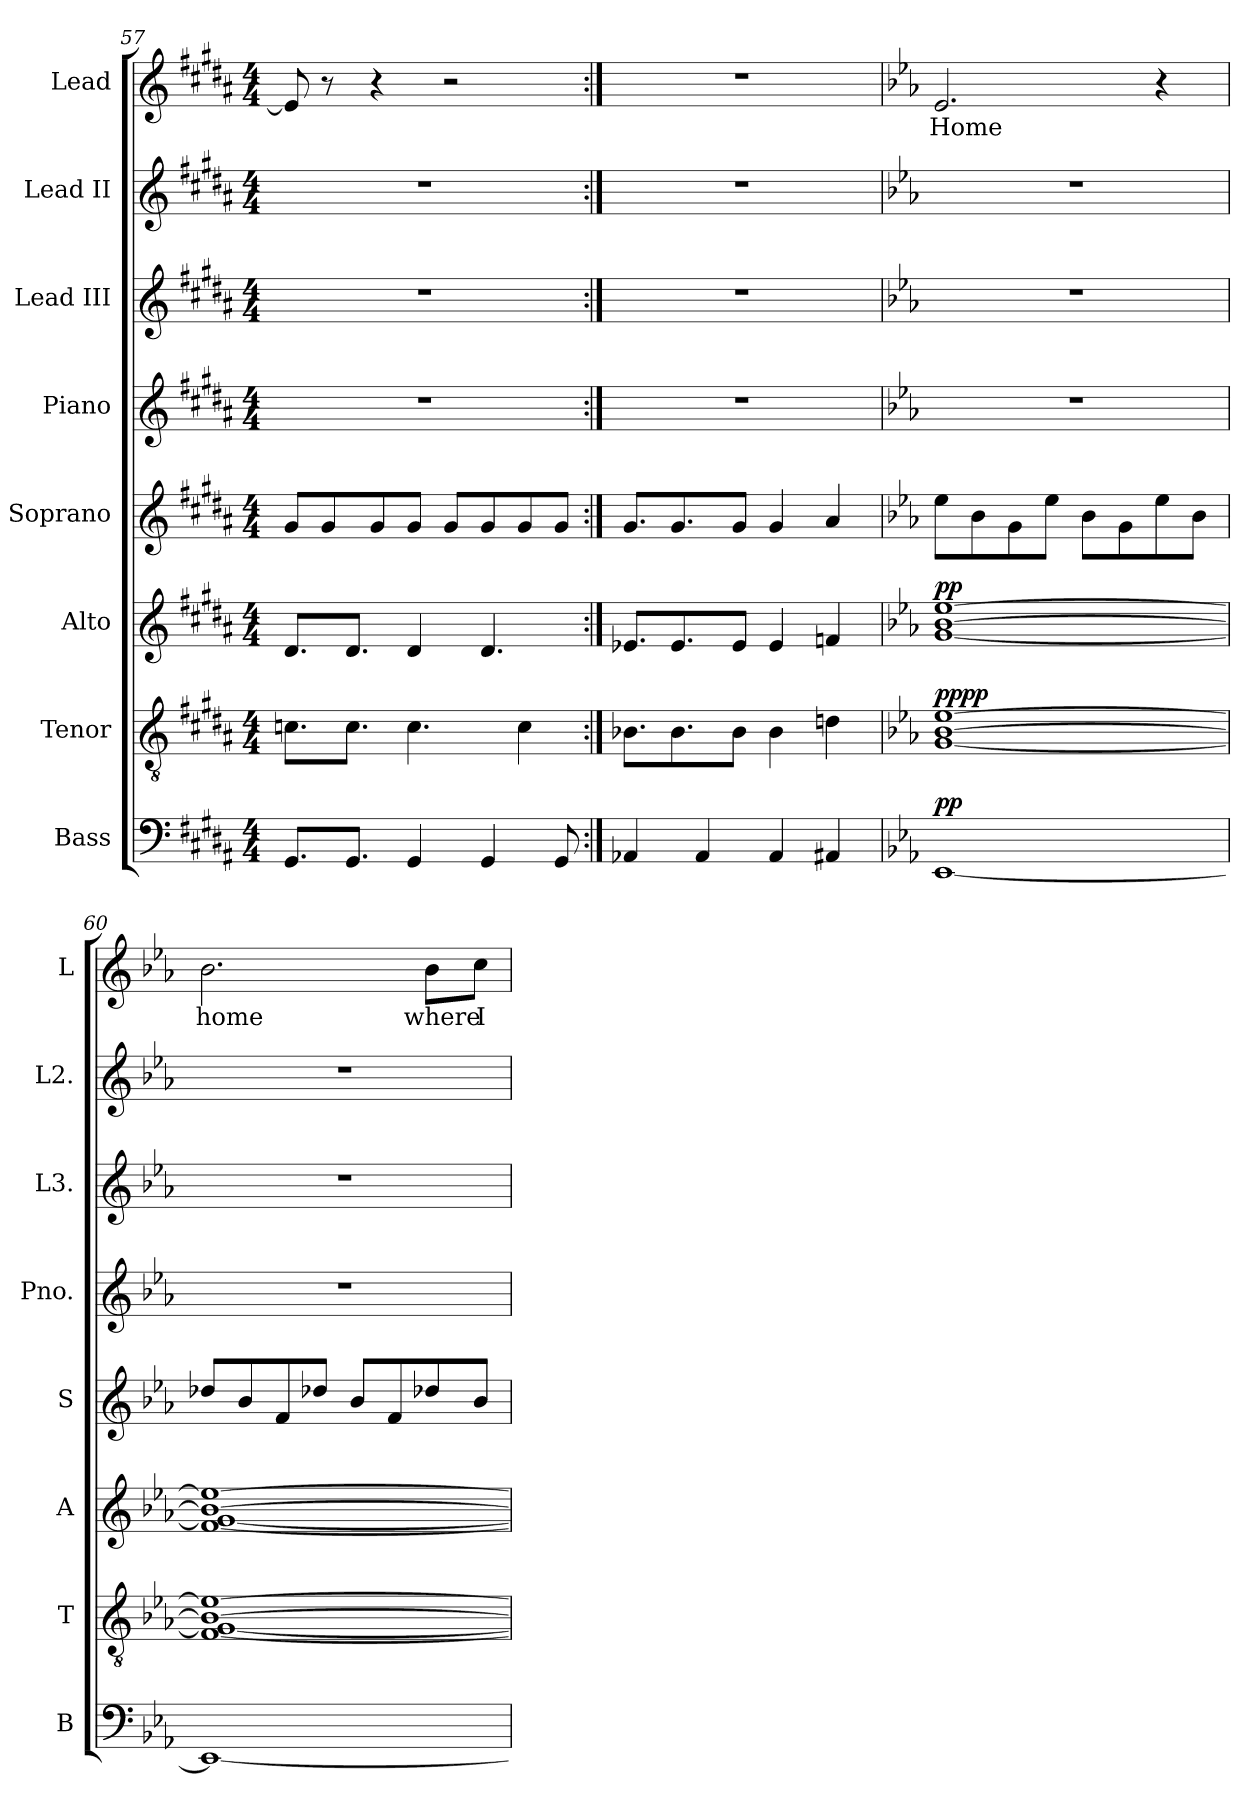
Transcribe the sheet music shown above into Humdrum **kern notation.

**kern	**dynam	**kern	**dynam	**kern	**dynam	**kern	**dynam	**kern	**kern	**kern	**kern	**text
*part8	*part8	*part7	*part7	*part6	*part6	*part5	*part5	*part4	*part3	*part2	*part1	*part1
*staff8	*staff8	*staff7	*staff7	*staff6	*staff6	*staff5	*staff5	*staff4	*staff3	*staff2	*staff1	*staff1
*I"Bass	*	*I"Tenor	*	*I"Alto	*	*I"Soprano	*	*I"Piano	*I"Lead III	*I"Lead II	*I"Lead	*
*I'B	*	*I'T	*	*I'A	*	*I'S	*	*I'Pno.	*I'L3.	*I'L2.	*I'L	*
*clefF4	*	*clefGv2	*	*clefG2	*	*clefG2	*	*clefG2	*clefG2	*clefG2	*clefG2	*
*k[f#c#g#d#a#]	*	*k[f#c#g#d#a#]	*	*k[f#c#g#d#a#]	*	*k[f#c#g#d#a#]	*	*k[f#c#g#d#a#]	*k[f#c#g#d#a#]	*k[f#c#g#d#a#]	*k[f#c#g#d#a#]	*
*M4/4	*	*M4/4	*	*M4/4	*	*M4/4	*	*M4/4	*M4/4	*M4/4	*M4/4	*
=57	=57	=57	=57	=57	=57	=57	=57	=57	=57	=57	=57	=57
8.GG#/L	.	8.cn\L	.	8.d#/L	.	8g#/L	.	1r	1r	1r	8e#/]	.
.	.	.	.	.	.	8g#/	.	.	.	.	8r	.
8.GG#/J	.	8.c\J	.	8.d#/J	.	.	.	.	.	.	.	.
.	.	.	.	.	.	8g#/	.	.	.	.	4r	.
4GG#/	.	4.c\	.	4d#/	.	8g#/J	.	.	.	.	.	.
.	.	.	.	.	.	8g#/L	.	.	.	.	2r	.
4GG#/	.	.	.	4.d#/	.	8g#/	.	.	.	.	.	.
.	.	4c\	.	.	.	8g#/	.	.	.	.	.	.
8GG#/	.	.	.	.	.	8g#/J	.	.	.	.	.	.
=58:|!	=58:|!	=58:|!	=58:|!	=58:|!	=58:|!	=58:|!	=58:|!	=58:|!	=58:|!	=58:|!	=58:|!	=58:|!
4AA-X/	.	8.B-X\L	.	8.e-X/L	.	8.g#/L	.	1r	1r	1r	1r	.
.	.	8.B-\	.	8.e-/	.	8.g#/	.	.	.	.	.	.
4AA-/	.	.	.	.	.	.	.	.	.	.	.	.
.	.	8B-\J	.	8e-/J	.	8g#/J	.	.	.	.	.	.
4AA-/	.	4B-\	.	4e-/	.	4g#/	.	.	.	.	.	.
4AA#X/	.	4dn\	.	4fn/	.	4a#/	.	.	.	.	.	.
=59	=59	=59	=59	=59	=59	=59	=59	=59	=59	=59	=59	=59
*k[b-e-a-]	*	*k[b-e-a-]	*	*k[b-e-a-]	*	*k[b-e-a-]	*	*k[b-e-a-]	*k[b-e-a-]	*k[b-e-a-]	*k[b-e-a-]	*
!	!LO:DY:a	!	!	!	!	!	!	!	!	!	!	!LO:LY:b
!	!LO:DY:n=1:a	!	!LO:DY:a	!	!	!	!	!	!	!	!	!
!	!	!	!LO:DY:n=1:a	!	!	!	!	!	!	!	!	!
!	!	!	!LO:DY:n=2:a	!	!	!	!	!	!	!	!	!
!	!	!	!LO:DY:n=3:a	!	!LO:DY:a	!	!	!	!	!	!	!
!	!	!	!	!	!LO:DY:n=1:a	!	!LO:DY:a	!	!	!	!	!
!	!	!	!	!	!	!	!LO:DY:n=1:a	!	!	!	!	!
[1EE-	p p	[1G [1B- [1e-	p p p p	[1g [1b- [1ee-	p p	8ee-\L	p mp	1r	1r	1r	2.e-/	Home
.	.	.	.	.	.	8b-\	.	.	.	.	.	.
.	.	.	.	.	.	8g\	.	.	.	.	.	.
.	.	.	.	.	.	8ee-\J	.	.	.	.	.	.
.	.	.	.	.	.	8b-\L	.	.	.	.	.	.
.	.	.	.	.	.	8g\	.	.	.	.	.	.
.	.	.	.	.	.	8ee-\	.	.	.	.	4r	.
.	.	.	.	.	.	8b-\J	.	.	.	.	.	.
!!LO:LB:g=z
=60	=60	=60	=60	=60	=60	=60	=60	=60	=60	=60	=60	=60
!	!	!	!	!	!	!	!	!	!	!	!	!LO:LY:b
1EE-_	.	[1F 1G_ 1B-_ 1e-_	.	[1f 1g_ 1b-_ 1ee-_	.	8dd-X/L	.	1r	1r	1r	2.b-\	home
.	.	.	.	.	.	8b-/	.	.	.	.	.	.
.	.	.	.	.	.	8f/	.	.	.	.	.	.
.	.	.	.	.	.	8dd-X/J	.	.	.	.	.	.
.	.	.	.	.	.	8b-/L	.	.	.	.	.	.
.	.	.	.	.	.	8f/	.	.	.	.	.	.
!	!	!	!	!	!	!	!	!	!	!	!	!LO:LY:b
.	.	.	.	.	.	8dd-X/	.	.	.	.	8b-\L	where
!	!	!	!	!	!	!	!	!	!	!	!	!LO:LY:b
.	.	.	.	.	.	8b-/J	.	.	.	.	8cc\J	I
=	=	=	=	=	=	=	=	=	=	=	=	=
*-	*-	*-	*-	*-	*-	*-	*-	*-	*-	*-	*-	*-
